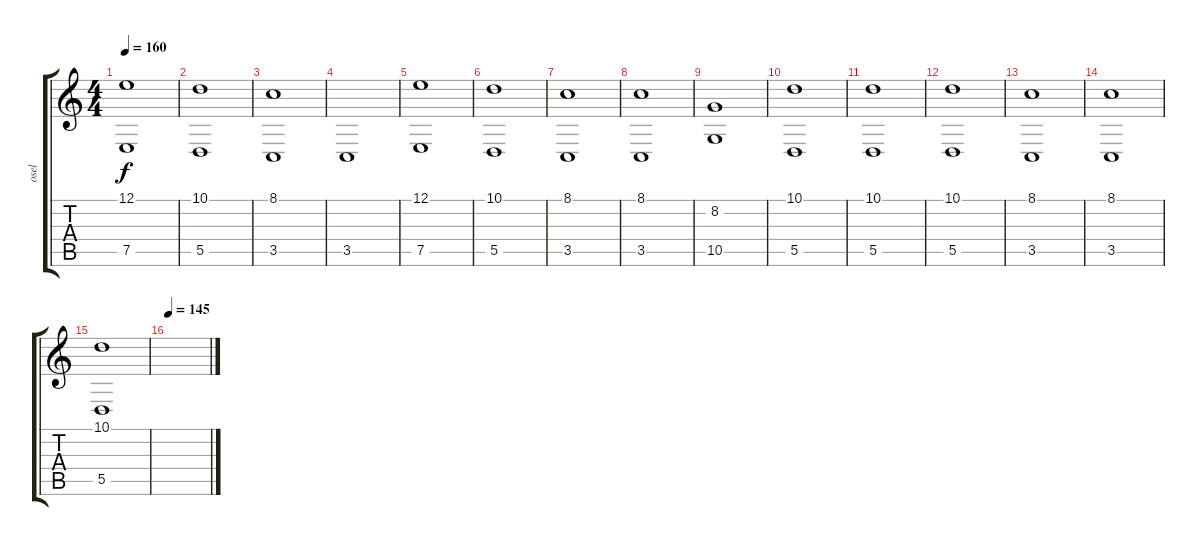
\track ("osel" "osel") {instrument pad1newage}
\staff {score tabs}
\tuning (E4 B3 G3 D3 A2 E2) {hide}
\ts (4 4)
\tempo 160
\clef g2
\ks c
(12.1 7.5).1{dy f instrument pad1newage} |
(10.1 5.5).1 |
(8.1 3.5).1 |
3.5.1 |
(12.1 7.5).1 |
(10.1 5.5).1 |
(8.1 3.5).1 |
(8.1 3.5).1 |
(8.2 10.5).1 |
(10.1 5.5).1 |
(10.1 5.5).1 |
(10.1 5.5).1 |
(8.1 3.5).1 |
(8.1 3.5).1 |
(10.1 5.5).1 |
\tempo 145
